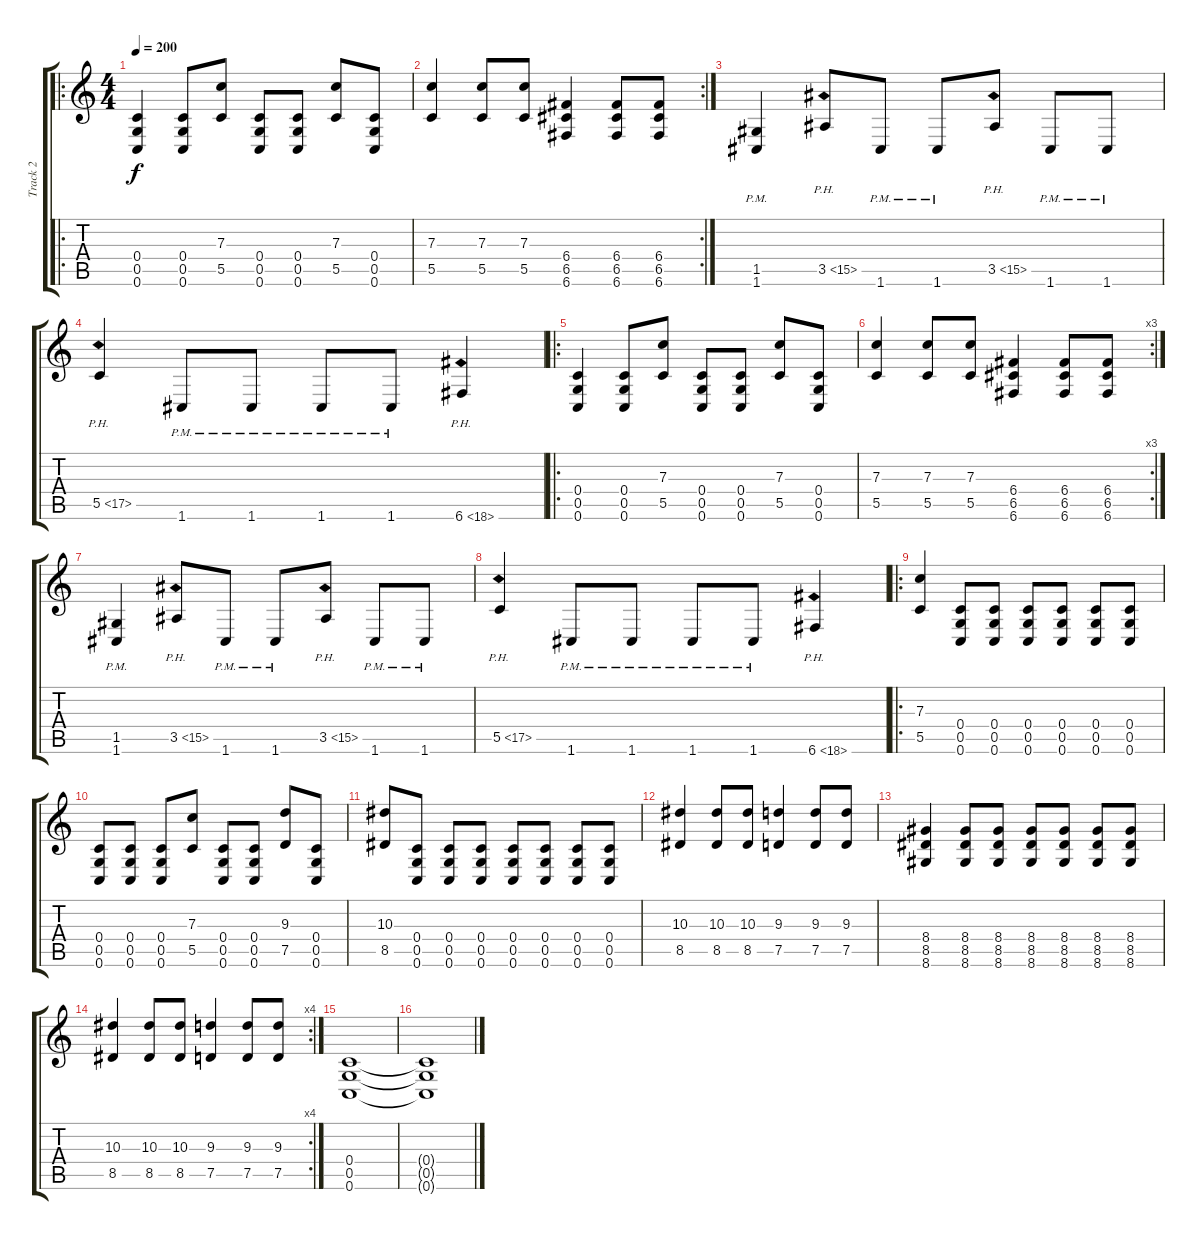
\track ("Track 2" "Track 2") {instrument distortionguitar}
\staff {score tabs}
\tuning (D4 A3 F3 C3 G2 C2) {hide}
\ro
\ts (4 4)
\tempo 200
\clef g2
\ks c
(0.4 0.5 0.6).4{dy f} (0.4 0.5 0.6).8 (7.3 5.5).8 (0.4 0.5 0.6).8 (0.4 0.5 0.6).8 (7.3 5.5).8 (0.4 0.5 0.6).8 |
\rc 2
(7.3 5.5).4 (7.3 5.5).8 (7.3 5.5).8 (6.4 6.5 6.6).4 (6.4 6.5 6.6).8 (6.4 6.5 6.6).8 |
(1.5{pm} 1.6{pm}).4 3.5{ph 12}.8 1.6{pm}.8 1.6{pm}.8 3.5{ph 12}.8 1.6{pm}.8 1.6{pm}.8 |
5.5{ph 12}.4 1.6{pm}.8 1.6{pm}.8 1.6{pm}.8 1.6{pm}.8 6.6{ph 12}.4 |
\ro
(0.4 0.5 0.6).4 (0.4 0.5 0.6).8 (7.3 5.5).8 (0.4 0.5 0.6).8 (0.4 0.5 0.6).8 (7.3 5.5).8 (0.4 0.5 0.6).8 |
\rc 3
(7.3 5.5).4 (7.3 5.5).8 (7.3 5.5).8 (6.4 6.5 6.6).4 (6.4 6.5 6.6).8 (6.4 6.5 6.6).8 |
(1.5{pm} 1.6{pm}).4 3.5{ph 12}.8 1.6{pm}.8 1.6{pm}.8 3.5{ph 12}.8 1.6{pm}.8 1.6{pm}.8 |
5.5{ph 12}.4 1.6{pm}.8 1.6{pm}.8 1.6{pm}.8 1.6{pm}.8 6.6{ph 12}.4 |
\ro
(7.3 5.5).4 (0.4 0.5 0.6).8 (0.4 0.5 0.6).8 (0.4 0.5 0.6).8 (0.4 0.5 0.6).8 (0.4 0.5 0.6).8 (0.4 0.5 0.6).8 |
(0.4 0.5 0.6).8 (0.4 0.5 0.6).8 (0.4 0.5 0.6).8 (7.3 5.5).8 (0.4 0.5 0.6).8 (0.4 0.5 0.6).8 (9.3 7.5).8 (0.4 0.5 0.6).8 |
(10.3 8.5).8 (0.4 0.5 0.6).8 (0.4 0.5 0.6).8 (0.4 0.5 0.6).8 (0.4 0.5 0.6).8 (0.4 0.5 0.6).8 (0.4 0.5 0.6).8 (0.4 0.5 0.6).8 |
(10.3 8.5).4 (10.3 8.5).8 (10.3 8.5).8 (9.3 7.5).4 (9.3 7.5).8 (9.3 7.5).8 |
(8.4 8.5 8.6).4 (8.4 8.5 8.6).8 (8.4 8.5 8.6).8 (8.4 8.5 8.6).8 (8.4 8.5 8.6).8 (8.4 8.5 8.6).8 (8.4 8.5 8.6).8 |
\rc 4
(10.3 8.5).4 (10.3 8.5).8 (10.3 8.5).8 (9.3 7.5).4 (9.3 7.5).8 (9.3 7.5).8 |
(0.4 0.5 0.6).1 |
(0.4{t} 0.5{t} 0.6{t}).1
